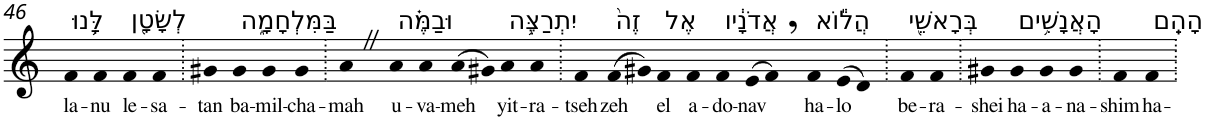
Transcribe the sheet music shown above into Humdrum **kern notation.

**kern	**text
*part1	*part1
*staff1	*staff1
*I"Piano	*
*I'Pno	*
!!LO:PB:g=z
*clefG2	*
*k[]	*
=46	=46
!LO:TX:a:t=לָּ֥נוּ	!
!	!LO:LY:b
4f	la-
!	!LO:LY:b
4f	-nu
!LO:TX:a:t=לְשָׂטָ֖ן	!
!	!LO:LY:b
4f	le-
!	!LO:LY:b
4f	-sa-
=47.	=47.
!	!LO:LY:b
4g#X	-tan
!LO:TX:a:t=בַּמִּלְחָמָ֑ה	!
!	!LO:LY:b
4g#	ba-
!	!LO:LY:b
4g#	-mil-
!	!LO:LY:b
4g#	-cha-
=48.	=48.
!	!LO:LY:b
4aZ	-mah
!LO:TX:a:t=וּבַמֶּ֗ה	!
!	!LO:LY:b
4a	u-
!	!LO:LY:b
4a	-va-
!	!LO:LY:b
(>8a	-meh
8g#X)	.
!LO:TX:a:t=יִתְרַצֶּ֥ה	!
!	!LO:LY:b
4a	yit-
!	!LO:LY:b
4a	-ra-
=49.	=49.
!	!LO:LY:b
4f	-tseh
!LO:TX:a:t=זֶה֙	!
!	!LO:LY:b
(>8f	zeh
8g#X)	.
!LO:TX:a:t=אֶל	!
!	!LO:LY:b
4f	el
!LO:TX:a:t=אֲדֹנָ֔יו	!
!	!LO:LY:b
4f	a-
!	!LO:LY:b
4f	-do-
!	!LO:LY:b
(>8e	-nav
8f,)	.
!LO:TX:a:t=הֲל֕וֹא	!
!	!LO:LY:b
4f	ha-
!	!LO:LY:b
(>8e	-lo
8d)	.
=50.	=50.
!LO:TX:a:t=בְּרָאשֵׁ֖י	!
!	!LO:LY:b
4f	be-
!	!LO:LY:b
4f	-ra-
=51.	=51.
!	!LO:LY:b
4g#X	-shei
!LO:TX:a:t=הָאֲנָשִׁ֥ים	!
!	!LO:LY:b
4g#	ha-
!	!LO:LY:b
4g#	-a-
!	!LO:LY:b
4g#	-na-
=52.	=52.
!	!LO:LY:b
4f	-shim
!LO:TX:a:t=הָהֵֽם	!
!	!LO:LY:b
4f	ha-
=.	=.
*-	*-
